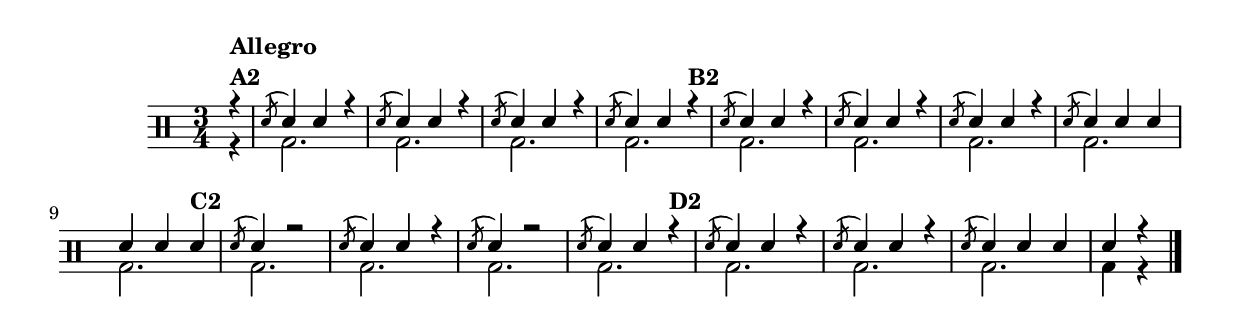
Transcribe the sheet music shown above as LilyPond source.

%-*- coding: utf-8 -*-

\version "2.14.2"

%\header {title = "variacoes sobre pombinha rolinha - variacao 2"}

\drums {

\override Staff.TimeSignature #'style = #'()
\time 3/4 
\partial 4*1

\context DrumVoice = "1" { }
\context DrumVoice = "2" {  }

<<
{

r4^\markup {\column {\bold  {Allegro A2}}} 
\acciaccatura{ sn8 } sn4 sn r
\acciaccatura{ sn8 } sn4 sn r
\acciaccatura{ sn8 } sn4 sn r
\acciaccatura{ sn8 } sn4 sn 

r4^\markup{\bold {B2}} 
\acciaccatura{ sn8 } sn4 sn r
\acciaccatura{ sn8 } sn4 sn r
\acciaccatura{ sn8 } sn4 sn r
\acciaccatura{ sn8 } sn4 sn sn
sn sn 

sn^\markup{\bold {C2}}
\acciaccatura{ sn8 } sn4 r2
\acciaccatura{ sn8 } sn4 sn r
\acciaccatura{ sn8 } sn4 r2
\acciaccatura{ sn8 } sn4 sn

r^\markup{\bold {D2}}
\acciaccatura{ sn8 } sn4 sn r
\acciaccatura{ sn8 } sn4 sn r 
\acciaccatura{ sn8 } sn4 sn sn 
sn r

}


\\

{


r4
bd2. 
bd 
bd 
bd 
bd
bd 
bd 
bd
bd 
bd 
bd 
bd
bd 
bd 
bd
bd

bd4 r4


}

>>

\bar "|."

}

